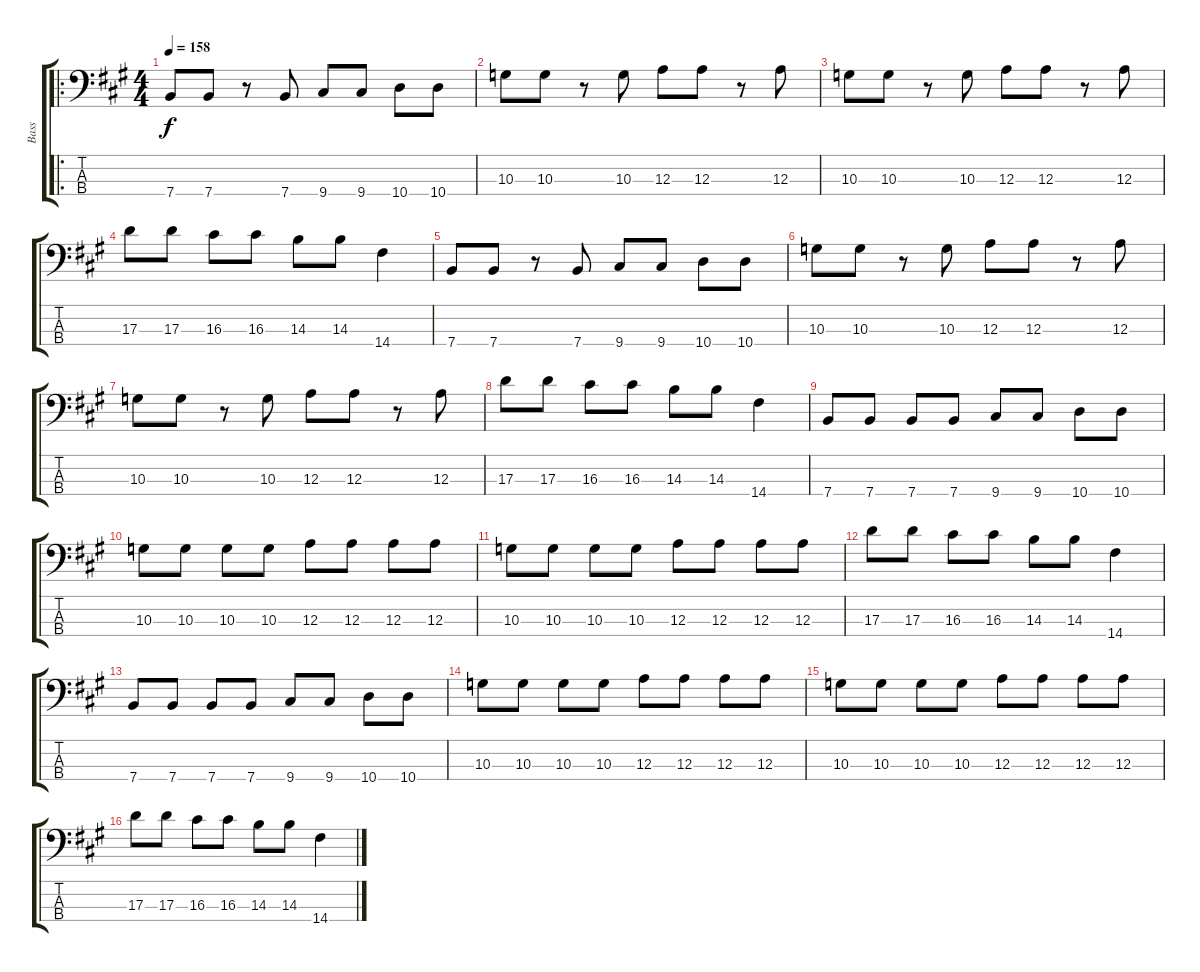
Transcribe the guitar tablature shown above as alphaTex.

\track ("Bass" "Bass") {instrument electricbasspick}
\staff {score tabs}
\tuning (G2 D2 A1 E1) {hide}
\ro
\ts (4 4)
\tempo 158
\clef f4
\ks a
7.4.8{dy f} 7.4.8 r.8 7.4.8 9.4.8 9.4.8 10.4.8 10.4.8 |
10.3.8 10.3.8 r.8 10.3.8 12.3.8 12.3.8 r.8 12.3.8 |
10.3.8 10.3.8 r.8 10.3.8 12.3.8 12.3.8 r.8 12.3.8 |
17.3.8 17.3.8 16.3.8 16.3.8 14.3.8 14.3.8 14.4.4 |
7.4.8 7.4.8 r.8 7.4.8 9.4.8 9.4.8 10.4.8 10.4.8 |
10.3.8 10.3.8 r.8 10.3.8 12.3.8 12.3.8 r.8 12.3.8 |
10.3.8 10.3.8 r.8 10.3.8 12.3.8 12.3.8 r.8 12.3.8 |
17.3.8 17.3.8 16.3.8 16.3.8 14.3.8 14.3.8 14.4.4 |
7.4.8 7.4.8 7.4.8 7.4.8 9.4.8 9.4.8 10.4.8 10.4.8 |
10.3.8 10.3.8 10.3.8 10.3.8 12.3.8 12.3.8 12.3.8 12.3.8 |
10.3.8 10.3.8 10.3.8 10.3.8 12.3.8 12.3.8 12.3.8 12.3.8 |
17.3.8 17.3.8 16.3.8 16.3.8 14.3.8 14.3.8 14.4.4 |
7.4.8 7.4.8 7.4.8 7.4.8 9.4.8 9.4.8 10.4.8 10.4.8 |
10.3.8 10.3.8 10.3.8 10.3.8 12.3.8 12.3.8 12.3.8 12.3.8 |
10.3.8 10.3.8 10.3.8 10.3.8 12.3.8 12.3.8 12.3.8 12.3.8 |
17.3.8 17.3.8 16.3.8 16.3.8 14.3.8 14.3.8 14.4.4
